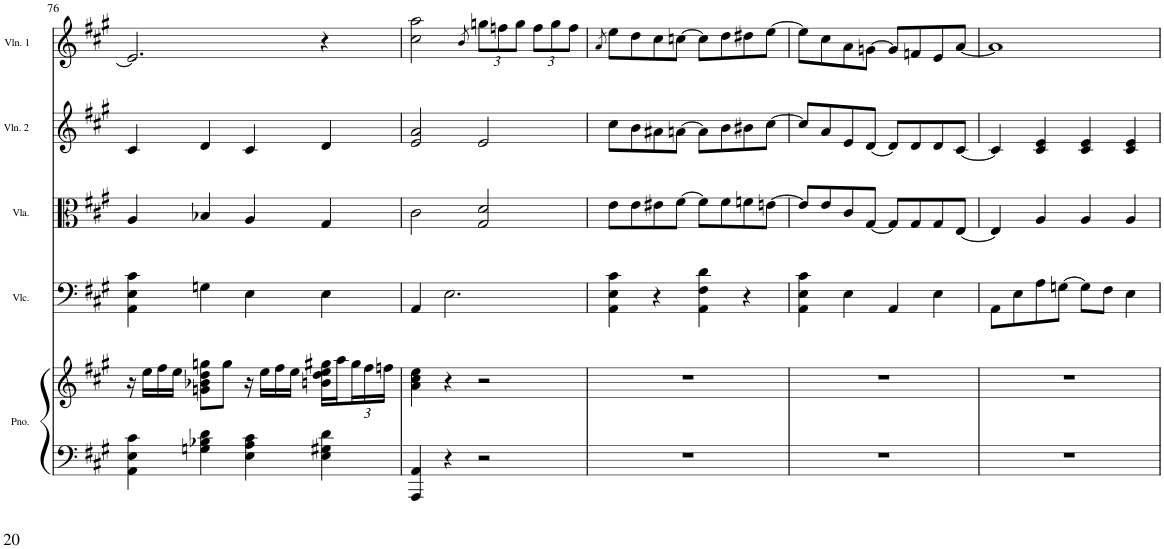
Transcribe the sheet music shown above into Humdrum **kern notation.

**kern	**kern	**kern	**kern	**kern	**kern
*part5	*part5	*part4	*part3	*part2	*part1
*staff6	*staff5	*staff4	*staff3	*staff2	*staff1
*I"Piano	*	*I"Violoncello	*I"Viola	*I"Violin 2	*I"Violin 1
*I'Pno.	*	*I'Vlc.	*I'Vla.	*I'Vln. 2	*I'Vln. 1
!!LO:PB:g=z
*clefF4	*clefG2	*clefF4	*clefC3	*clefG2	*clefG2
*k[f#c#g#]	*k[f#c#g#]	*k[f#c#g#]	*k[f#c#g#]	*k[f#c#g#]	*k[f#c#g#]
*M4/4	*M4/4	*M4/4	*M4/4	*M4/4	*M4/4
=76	=76	=76	=76	=76	=76
4AA\ 4E\ 4c#\	16r	4AA\ 4E\ 4c#\	4A/	4c#/	2.e/]
.	16ee\LL	.	.	.	.
.	16ff#\	.	.	.	.
.	16ee\JJ	.	.	.	.
4Gn\ 4B-X\ 4d\	8gn\ 8b-X\ 8dd\ 8ggn\L	4Gn\	4B-X/	4d/	.
.	8gg\J	.	.	.	.
4E\ 4A\ 4c#\	16r	4E\	4A/	4c#/	.
.	16ee\LL	.	.	.	.
.	16ff#\	.	.	.	.
.	16ee\JJ	.	.	.	.
4E\ 4G#X\ 4d\	16bn\ 16dd\ 16ee\ 16gg#X\LL	4E\	4G#/	4d/	4r
.	16aa\	.	.	.	.
*	*Xbrackettup	*	*	*	*
.	24gg#\	.	.	.	.
.	24ff#\	.	.	.	.
.	24ffn\JJ	.	.	.	.
=77	=77	=77	=77	=77	=77
4AAA/ 4AA/	4a\ 4cc#\ 4ee\	4AA/	2c#\	2e/ 2a/	2cc#\ 2aa\
4r	4r	2.E\	.	.	.
.	.	.	.	.	8qb/
*	*	*	*	*	*Xbrackettup
2r	2r	.	2G#/ 2d/	2e/	12ggn\L
.	.	.	.	.	12ffn\
.	.	.	.	.	12gg\J
.	.	.	.	.	12ff\L
.	.	.	.	.	12gg\
.	.	.	.	.	12ff\J
=78	=78	=78	=78	=78	=78
.	.	.	.	.	8qa/
1r	1r	4AA\ 4E\ 4c#\	8e\L	8cc#\L	8ee\L
.	.	.	8e\	8b\	8dd\
.	.	4r	8e#X\	8a#X\	8cc#\
.	.	.	[8f#\J	[8an\J	[8ccn\J
.	.	4AA\ 4F#\ 4d\	8f#\L]	8a\L]	8cc\L]
.	.	.	8f#\	8b\	8dd\
.	.	4r	8fn\	8b#X\	8dd#X\
.	.	.	[8en\J	[8cc#\J	[8ee\J
=79	=79	=79	=79	=79	=79
1r	1r	4AA\ 4E\ 4c#\	8e/L]	8cc#/L]	8ee\L]
.	.	.	8e/	8a/	8cc#\
.	.	4E\	8c#/	8e/	8a\
.	.	.	[8G#/J	[8d/J	[8gn\J
.	.	4AA/	8G#/L]	8d/L]	8g/L]
.	.	.	8G#/	8d/	8fn/
.	.	4E\	8G#/	8d/	8e/
.	.	.	[8E/J	[8c#/J	[8a/J
=80	=80	=80	=80	=80	=80
1r	1r	8AA\L	4E/]	4c#/]	1a]
.	.	8E\	.	.	.
.	.	8A\	4A/	4c#/ 4e/	.
.	.	[8Gn\J	.	.	.
.	.	8G\L]	4A/	4c#/ 4e/	.
.	.	8F#\J	.	.	.
.	.	4E\	4A/	4c#/ 4e/	.
=	=	=	=	=	=
*-	*-	*-	*-	*-	*-
